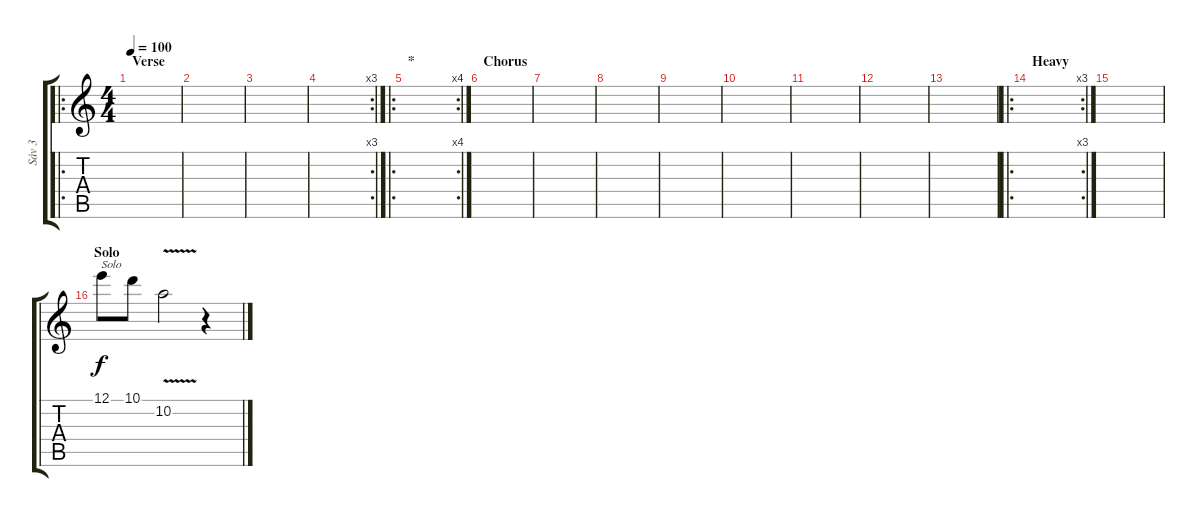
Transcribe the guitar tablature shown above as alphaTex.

\track ("Sáv 3" "Sáv 3") {instrument distortionguitar}
\staff {score tabs}
\tuning (E4 B3 G3 D3 A2 E2) {hide}
\ro
\ts (4 4)
\section ("" "Verse")
\tempo 100
\clef g2
\ks c
|
|
|
\rc 3
|
\ro
\rc 4
\section ("" "*")
|
\section ("" "Chorus")
|
|
|
|
|
|
|
|
\ro
\rc 3
\section ("" "Heavy")
|
|
\section ("" "Solo")
12.1.8{txt "Solo"} 10.1.8 10.2{v}.2 r.4
